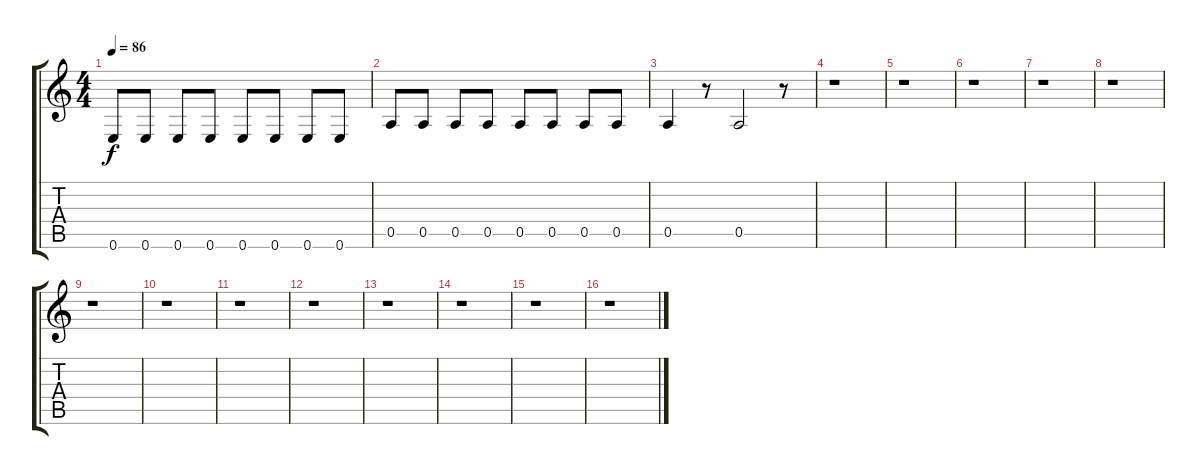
\track "" {instrument contrabass}
\staff {score tabs}
\tuning (E4 B3 G3 D3 A2 E2) {hide}
\ts (4 4)
\tempo 86
\clef g2
\ks c
0.6.8{dy f} 0.6.8 0.6.8 0.6.8 0.6.8 0.6.8 0.6.8 0.6.8 |
0.5.8 0.5.8 0.5.8 0.5.8 0.5.8 0.5.8 0.5.8 0.5.8 |
0.5.4 r.8 0.5.2 r.8 |
r.1 |
r.1 |
r.1 |
r.1 |
r.1 |
r.1 |
r.1 |
r.1 |
r.1 |
r.1 |
r.1 |
r.1 |
r.1
